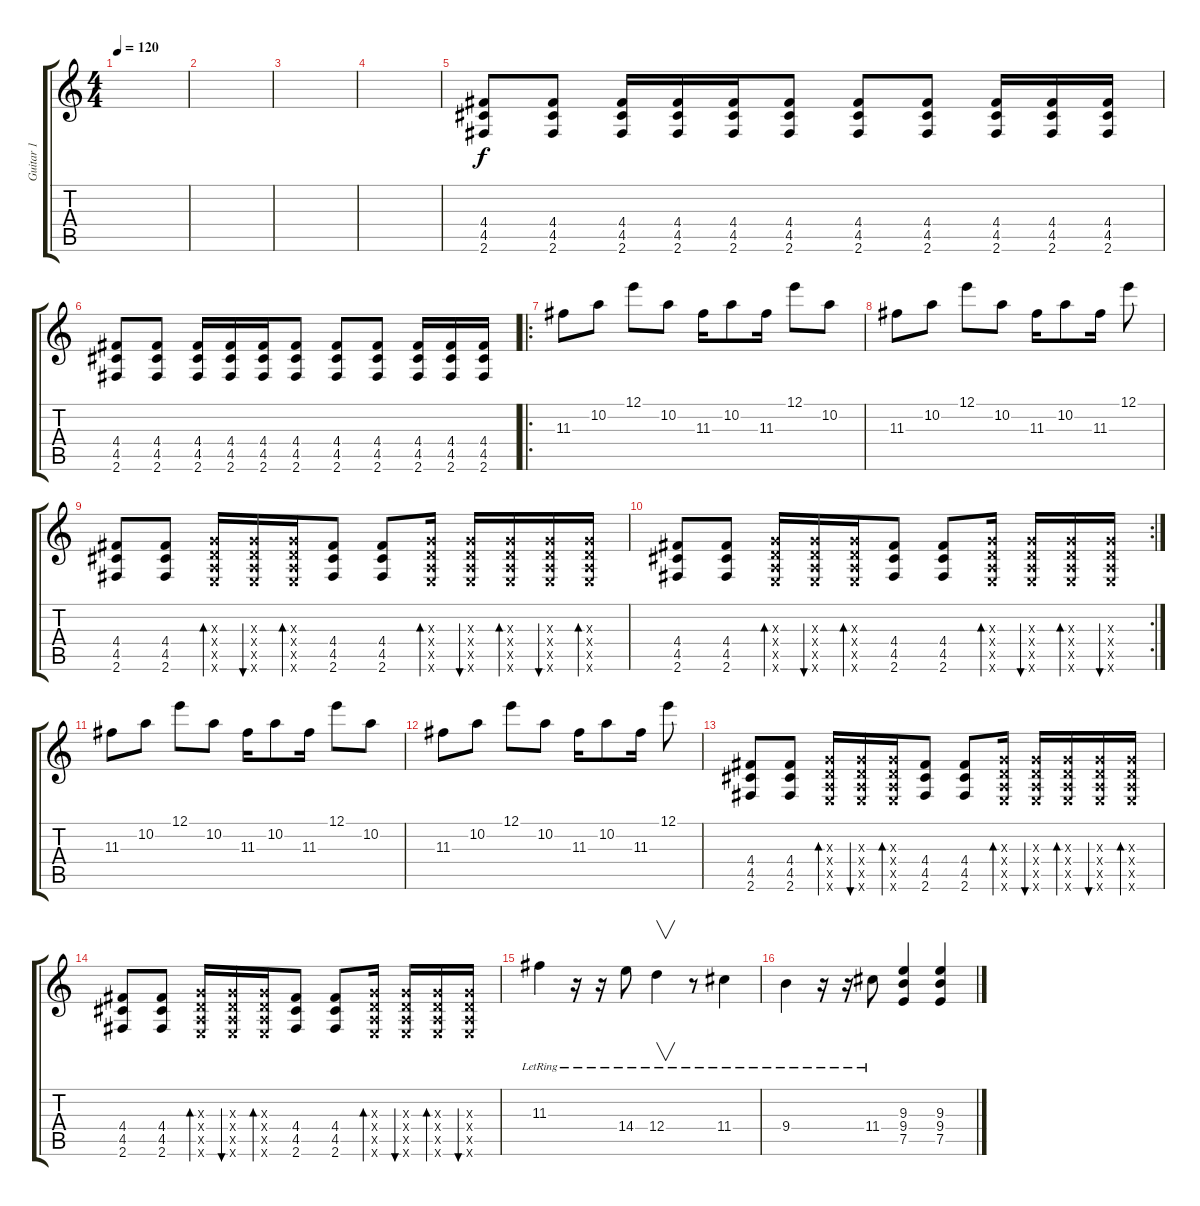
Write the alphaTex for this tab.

\track ("Guitar 1" "Guitar 1") {instrument overdrivenguitar}
\staff {score tabs}
\tuning (E4 B3 G3 D3 A2 E2) {hide}
\ts (4 4)
\tempo 120
\clef g2
\ks c
|
|
|
|
(4.4 4.5 2.6).8 (4.4 4.5 2.6).8 (4.4 4.5 2.6).16 (4.4 4.5 2.6).16 (4.4 4.5 2.6).16 (4.4 4.5 2.6).8 (4.4 4.5 2.6).8 (4.4 4.5 2.6).8 (4.4 4.5 2.6).16 (4.4 4.5 2.6).16 (4.4 4.5 2.6).16 |
(4.4 4.5 2.6).8 (4.4 4.5 2.6).8 (4.4 4.5 2.6).16 (4.4 4.5 2.6).16 (4.4 4.5 2.6).16 (4.4 4.5 2.6).8 (4.4 4.5 2.6).8 (4.4 4.5 2.6).8 (4.4 4.5 2.6).16 (4.4 4.5 2.6).16 (4.4 4.5 2.6).16 |
\ro
11.3.8{volume 11} 10.2.8 12.1.8 10.2.8 11.3.16 10.2.8 11.3.16 12.1.8 10.2.8 |
11.3.8 10.2.8 12.1.8 10.2.8 11.3.16 10.2.8 11.3.16 12.1.8 |
(4.4 4.5 2.6).8{volume 13} (4.4 4.5 2.6).8 (0.3{x} 0.4{x} 0.5{x} 0.6{x}).16{bd 60} (0.3{x} 0.4{x} 0.5{x} 0.6{x}).16{bu 60} (0.3{x} 0.4{x} 0.5{x} 0.6{x}).16{bd 60} (4.4 4.5 2.6).8 (4.4 4.5 2.6).8 (0.3{x} 0.4{x} 0.5{x} 0.6{x}).16{bd 60} (0.3{x} 0.4{x} 0.5{x} 0.6{x}).16{bu 60} (0.3{x} 0.4{x} 0.5{x} 0.6{x}).16{bd 60} (0.3{x} 0.4{x} 0.5{x} 0.6{x}).16{bu 60} (0.3{x} 0.4{x} 0.5{x} 0.6{x}).16{bd 60} |
\rc 2
(4.4 4.5 2.6).8 (4.4 4.5 2.6).8 (0.3{x} 0.4{x} 0.5{x} 0.6{x}).16{bd 120} (0.3{x} 0.4{x} 0.5{x} 0.6{x}).16{bu 120} (0.3{x} 0.4{x} 0.5{x} 0.6{x}).16{bd 120} (4.4 4.5 2.6).8 (4.4 4.5 2.6).8 (0.3{x} 0.4{x} 0.5{x} 0.6{x}).16{bd 120} (0.3{x} 0.4{x} 0.5{x} 0.6{x}).16{bu 120} (0.3{x} 0.4{x} 0.5{x} 0.6{x}).16{bd 120} (0.3{x} 0.4{x} 0.5{x} 0.6{x}).16{bu 120} |
11.3.8{volume 10} 10.2.8 12.1.8 10.2.8 11.3.16 10.2.8 11.3.16 12.1.8 10.2.8 |
11.3.8 10.2.8 12.1.8 10.2.8 11.3.16 10.2.8 11.3.16 12.1.8 |
(4.4 4.5 2.6).8{volume 14} (4.4 4.5 2.6).8 (0.3{x} 0.4{x} 0.5{x} 0.6{x}).16{bd 120} (0.3{x} 0.4{x} 0.5{x} 0.6{x}).16{bu 120} (0.3{x} 0.4{x} 0.5{x} 0.6{x}).16{bd 120} (4.4 4.5 2.6).8 (4.4 4.5 2.6).8 (0.3{x} 0.4{x} 0.5{x} 0.6{x}).16{bd 120} (0.3{x} 0.4{x} 0.5{x} 0.6{x}).16{bu 120} (0.3{x} 0.4{x} 0.5{x} 0.6{x}).16{bd 120} (0.3{x} 0.4{x} 0.5{x} 0.6{x}).16{bu 120} (0.3{x} 0.4{x} 0.5{x} 0.6{x}).16{bd 120} |
(4.4 4.5 2.6).8 (4.4 4.5 2.6).8 (0.3{x} 0.4{x} 0.5{x} 0.6{x}).16{bd 120} (0.3{x} 0.4{x} 0.5{x} 0.6{x}).16{bu 120} (0.3{x} 0.4{x} 0.5{x} 0.6{x}).16{bd 120} (4.4 4.5 2.6).8 (4.4 4.5 2.6).8 (0.3{x} 0.4{x} 0.5{x} 0.6{x}).16{bd 120} (0.3{x} 0.4{x} 0.5{x} 0.6{x}).16{bu 120} (0.3{x} 0.4{x} 0.5{x} 0.6{x}).16{bd 120} (0.3{x} 0.4{x} 0.5{x} 0.6{x}).16{bu 120} |
11.3{lr}.4 r.16 r.16 14.4{lr}.8 12.4{lr}.4{v} r.8 11.4{lr}.4 |
9.4{lr}.4 r.16 r.16 11.4{lr}.8 (9.3 9.4 7.5).4 (9.3 9.4 7.5).4
